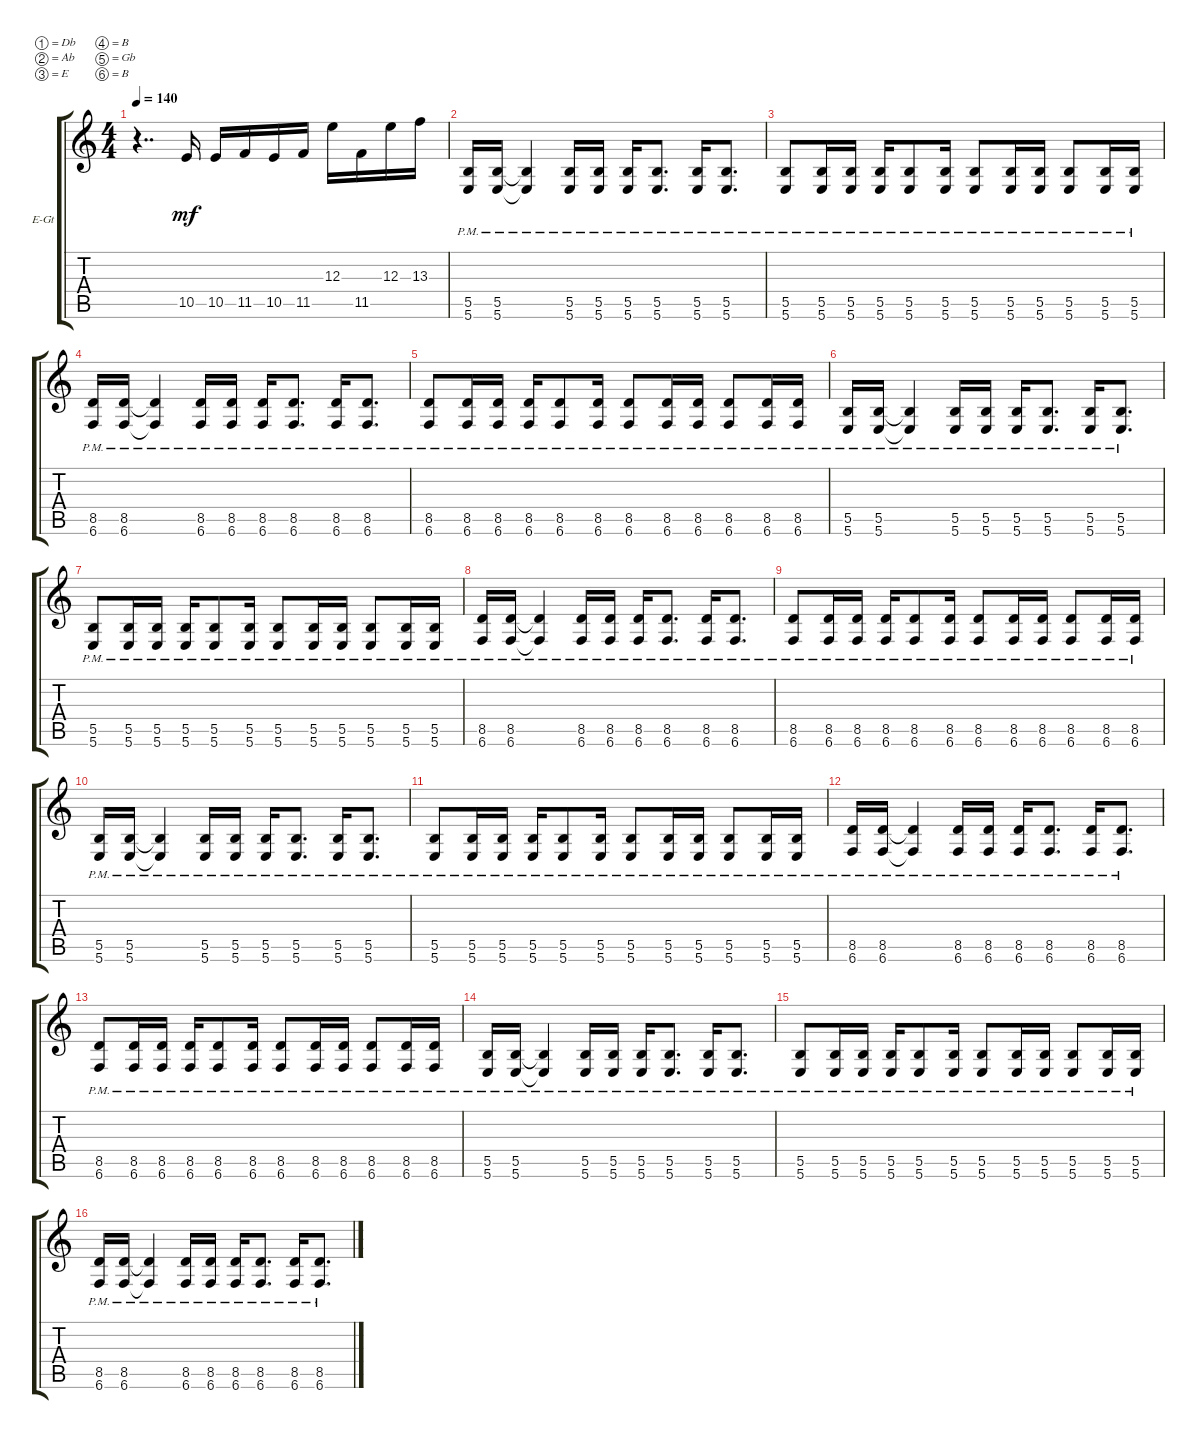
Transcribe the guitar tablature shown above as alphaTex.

\defaultSystemsLayout 4
\bracketExtendMode groupsimilarinstruments
\firstSystemTrackNameOrientation horizontal
\otherSystemsTrackNameOrientation horizontal
\track ("Electric Guitar" "E-Gt") {instrument distortionguitar}
\staff {score tabs}
\tuning (Db4 Ab3 E3 B2 Gb2 B1)
\ts (4 4)
\tempo 140
\clef g2
\ks c
r.4{dd dy mf} 10.5.16 10.5.16 11.5.16 10.5.16 11.5.16 12.3.16 11.5.16 12.3.16 13.3.16 |
(5.6{pm} 5.5{pm}).16 (5.6{pm} 5.5{pm}).16 (5.6{pm t} 5.5{pm t}).4 (5.6{pm} 5.5{pm}).16 (5.6{pm} 5.5{pm}).16 (5.6{pm} 5.5{pm}).16 (5.6{pm} 5.5{pm}).8{d} (5.6{pm} 5.5{pm}).16 (5.6{pm} 5.5{pm}).8{d} |
(5.6{pm} 5.5{pm}).8 (5.6{pm} 5.5{pm}).16 (5.6{pm} 5.5{pm}).16 (5.6{pm} 5.5{pm}).16 (5.6{pm} 5.5{pm}).8 (5.6{pm} 5.5{pm}).16 (5.6{pm} 5.5{pm}).8 (5.6{pm} 5.5{pm}).16 (5.6{pm} 5.5{pm}).16 (5.6{pm} 5.5{pm}).8 (5.6{pm} 5.5{pm}).16 (5.6{pm} 5.5{pm}).16 |
(6.6{pm} 8.5{pm}).16 (6.6{pm} 8.5{pm}).16 (6.6{pm t} 8.5{pm t}).4 (6.6{pm} 8.5{pm}).16 (6.6{pm} 8.5{pm}).16 (6.6{pm} 8.5{pm}).16 (6.6{pm} 8.5{pm}).8{d} (6.6{pm} 8.5{pm}).16 (6.6{pm} 8.5{pm}).8{d} |
(6.6{pm} 8.5{pm}).8 (6.6{pm} 8.5{pm}).16 (6.6{pm} 8.5{pm}).16 (6.6{pm} 8.5{pm}).16 (6.6{pm} 8.5{pm}).8 (6.6{pm} 8.5{pm}).16 (6.6{pm} 8.5{pm}).8 (6.6{pm} 8.5{pm}).16 (6.6{pm} 8.5{pm}).16 (6.6{pm} 8.5{pm}).8 (6.6{pm} 8.5{pm}).16 (6.6{pm} 8.5{pm}).16 |
(5.6{pm} 5.5{pm}).16 (5.6{pm} 5.5{pm}).16 (5.6{pm t} 5.5{pm t}).4 (5.6{pm} 5.5{pm}).16 (5.6{pm} 5.5{pm}).16 (5.6{pm} 5.5{pm}).16 (5.6{pm} 5.5{pm}).8{d} (5.6{pm} 5.5{pm}).16 (5.6{pm} 5.5{pm}).8{d} |
(5.6{pm} 5.5{pm}).8 (5.6{pm} 5.5{pm}).16 (5.6{pm} 5.5{pm}).16 (5.6{pm} 5.5{pm}).16 (5.6{pm} 5.5{pm}).8 (5.6{pm} 5.5{pm}).16 (5.6{pm} 5.5{pm}).8 (5.6{pm} 5.5{pm}).16 (5.6{pm} 5.5{pm}).16 (5.6{pm} 5.5{pm}).8 (5.6{pm} 5.5{pm}).16 (5.6{pm} 5.5{pm}).16 |
(6.6{pm} 8.5{pm}).16 (6.6{pm} 8.5{pm}).16 (6.6{pm t} 8.5{pm t}).4 (6.6{pm} 8.5{pm}).16 (6.6{pm} 8.5{pm}).16 (6.6{pm} 8.5{pm}).16 (6.6{pm} 8.5{pm}).8{d} (6.6{pm} 8.5{pm}).16 (6.6{pm} 8.5{pm}).8{d} |
(6.6{pm} 8.5{pm}).8 (6.6{pm} 8.5{pm}).16 (6.6{pm} 8.5{pm}).16 (6.6{pm} 8.5{pm}).16 (6.6{pm} 8.5{pm}).8 (6.6{pm} 8.5{pm}).16 (6.6{pm} 8.5{pm}).8 (6.6{pm} 8.5{pm}).16 (6.6{pm} 8.5{pm}).16 (6.6{pm} 8.5{pm}).8 (6.6{pm} 8.5{pm}).16 (6.6{pm} 8.5{pm}).16 |
(5.6{pm} 5.5{pm}).16 (5.6{pm} 5.5{pm}).16 (5.6{pm t} 5.5{pm t}).4 (5.6{pm} 5.5{pm}).16 (5.6{pm} 5.5{pm}).16 (5.6{pm} 5.5{pm}).16 (5.6{pm} 5.5{pm}).8{d} (5.6{pm} 5.5{pm}).16 (5.6{pm} 5.5{pm}).8{d} |
(5.6{pm} 5.5{pm}).8 (5.6{pm} 5.5{pm}).16 (5.6{pm} 5.5{pm}).16 (5.6{pm} 5.5{pm}).16 (5.6{pm} 5.5{pm}).8 (5.6{pm} 5.5{pm}).16 (5.6{pm} 5.5{pm}).8 (5.6{pm} 5.5{pm}).16 (5.6{pm} 5.5{pm}).16 (5.6{pm} 5.5{pm}).8 (5.6{pm} 5.5{pm}).16 (5.6{pm} 5.5{pm}).16 |
(6.6{pm} 8.5{pm}).16 (6.6{pm} 8.5{pm}).16 (6.6{pm t} 8.5{pm t}).4 (6.6{pm} 8.5{pm}).16 (6.6{pm} 8.5{pm}).16 (6.6{pm} 8.5{pm}).16 (6.6{pm} 8.5{pm}).8{d} (6.6{pm} 8.5{pm}).16 (6.6{pm} 8.5{pm}).8{d} |
(6.6{pm} 8.5{pm}).8 (6.6{pm} 8.5{pm}).16 (6.6{pm} 8.5{pm}).16 (6.6{pm} 8.5{pm}).16 (6.6{pm} 8.5{pm}).8 (6.6{pm} 8.5{pm}).16 (6.6{pm} 8.5{pm}).8 (6.6{pm} 8.5{pm}).16 (6.6{pm} 8.5{pm}).16 (6.6{pm} 8.5{pm}).8 (6.6{pm} 8.5{pm}).16 (6.6{pm} 8.5{pm}).16 |
(5.6{pm} 5.5{pm}).16 (5.6{pm} 5.5{pm}).16 (5.6{pm t} 5.5{pm t}).4 (5.6{pm} 5.5{pm}).16 (5.6{pm} 5.5{pm}).16 (5.6{pm} 5.5{pm}).16 (5.6{pm} 5.5{pm}).8{d} (5.6{pm} 5.5{pm}).16 (5.6{pm} 5.5{pm}).8{d} |
(5.6{pm} 5.5{pm}).8 (5.6{pm} 5.5{pm}).16 (5.6{pm} 5.5{pm}).16 (5.6{pm} 5.5{pm}).16 (5.6{pm} 5.5{pm}).8 (5.6{pm} 5.5{pm}).16 (5.6{pm} 5.5{pm}).8 (5.6{pm} 5.5{pm}).16 (5.6{pm} 5.5{pm}).16 (5.6{pm} 5.5{pm}).8 (5.6{pm} 5.5{pm}).16 (5.6{pm} 5.5{pm}).16 |
(6.6{pm} 8.5{pm}).16 (6.6{pm} 8.5{pm}).16 (6.6{pm t} 8.5{pm t}).4 (6.6{pm} 8.5{pm}).16 (6.6{pm} 8.5{pm}).16 (6.6{pm} 8.5{pm}).16 (6.6{pm} 8.5{pm}).8{d} (6.6{pm} 8.5{pm}).16 (6.6{pm} 8.5{pm}).8{d}
